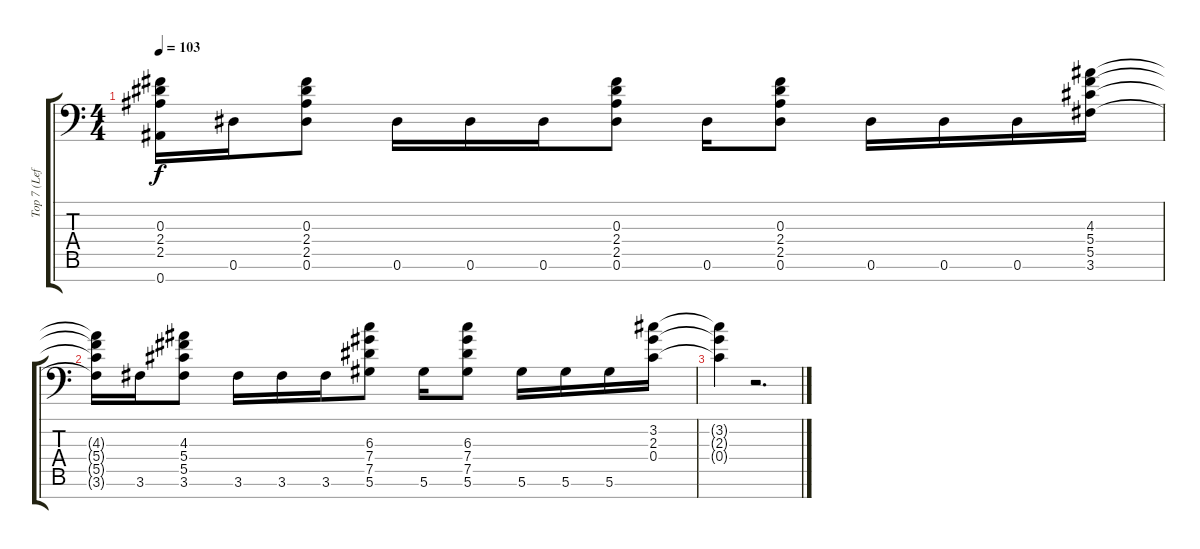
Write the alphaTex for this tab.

\track ("Top 7 (Left Guitar)" "Top 7 (Lef") {instrument distortionguitar}
\staff {score tabs}
\tuning (Eb4 Bb3 Gb3 Db3 Ab2 Eb2 Bb1) {hide}
\ts (4 4)
\tempo 103
\clef f4
\ks c
(0.3{t} 2.4{t} 2.5{t} 0.7).16{dy f} 0.6.16 (0.3 2.4 2.5 0.6).8 0.6.16 0.6.16 0.6.16 (0.3 2.4 2.5 0.6).8 0.6.16 (0.3 2.4 2.5 0.6).8 0.6.16 0.6.16 0.6.16 (4.3 5.4 5.5 3.6).16 |
(4.3{t} 5.4{t} 5.5{t} 3.6{t}).16 3.6.16 (4.3 5.4 5.5 3.6).8 3.6.16 3.6.16 3.6.16 (6.3 7.4 7.5 5.6).8 5.6.16 (6.3 7.4 7.5 5.6).8 5.6.16 5.6.16 5.6.16 (3.2 2.3 0.4).16 |
(3.2{t} 2.3{t} 0.4{t}).4 r.2{d}
